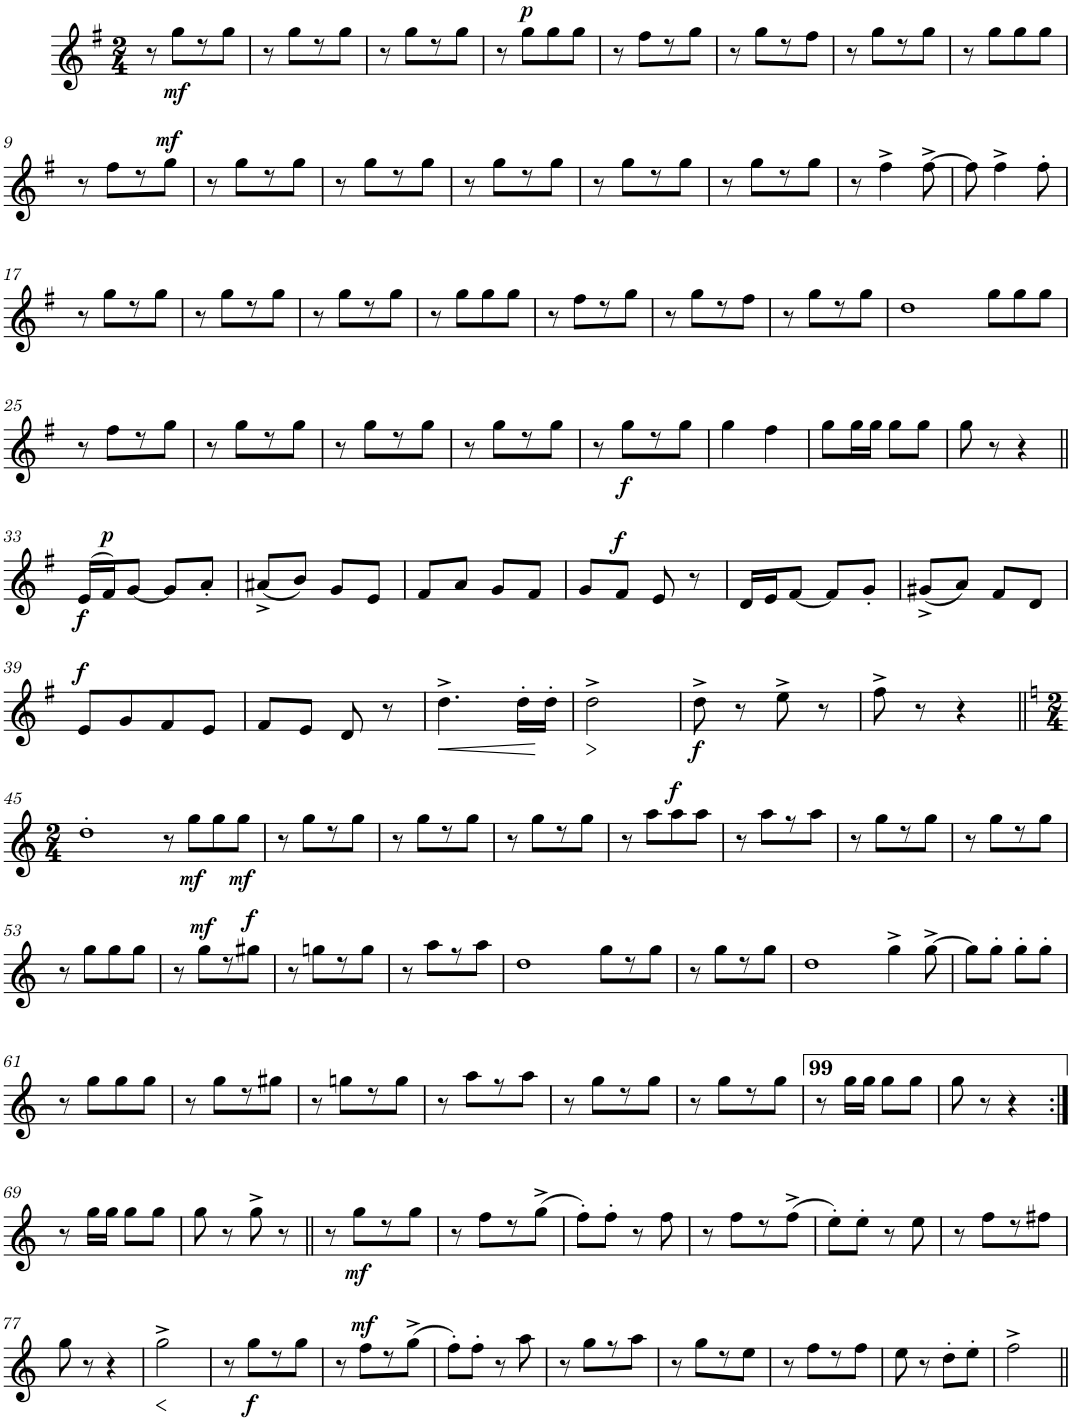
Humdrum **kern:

**kern	**dynam
*part1	*part1
*staff1	*staff1
*I"Posaune	*
*I'Psn.	*
*clefG2	*
*Trd8c14	*
*k[f#]	*
*M2/4	*
=1	=1
8r	.
!	!LO:DY:b
8gg\L	mf
8r	.
8gg\J	.
=2	=2
8r	.
8gg\L	.
8r	.
8gg\J	.
=3	=3
8r	.
8gg\L	.
8r	.
8gg\J	.
=4	=4
8r	.
!	!LO:DY:a
8gg\L	p
8gg\	.
8gg\J	.
=5	=5
8r	.
8ff#\L	.
8r	.
8gg\J	.
=6	=6
8r	.
8gg\L	.
8r	.
8ff#\J	.
=7	=7
8r	.
8gg\L	.
8r	.
8gg\J	.
=8	=8
8r	.
8gg\L	.
8gg\	.
8gg\J	.
!!LO:LB:g=z
=9	=9
8r	.
8ff#\L	.
8r	.
!	!LO:DY:a
8gg\J	mf
=10	=10
8r	.
8gg\L	.
8r	.
8gg\J	.
=11	=11
8r	.
8gg\L	.
8r	.
8gg\J	.
=12	=12
8r	.
8gg\L	.
8r	.
8gg\J	.
=13	=13
8r	.
8gg\L	.
8r	.
8gg\J	.
=14	=14
8r	.
8gg\L	.
8r	.
8gg\J	.
=15	=15
8r	.
4ff#^\	.
[>8ff#^\	.
=16	=16
8ff#\]	.
4ff#^\	.
8ff#'\	.
!!LO:LB:g=z
=17	=17
8r	.
8gg\L	.
8r	.
8gg\J	.
=18	=18
8r	.
8gg\L	.
8r	.
8gg\J	.
=19	=19
8r	.
8gg\L	.
8r	.
8gg\J	.
=20	=20
8r	.
8gg\L	.
8gg\	.
8gg\J	.
=21	=21
8r	.
8ff#\L	.
8r	.
8gg\J	.
=22	=22
8r	.
8gg\L	.
8r	.
8ff#\J	.
=23	=23
8r	.
8gg\L	.
8r	.
8gg\J	.
=24	=24
[2dd	.
2ryy	.
8gg\L	.
8gg\	.
8gg\J	.
!!LO:LB:g=z
=25	=25
8r	.
2dd]	.
8ff#\L	.
8r	.
8gg\J	.
=26	=26
8r	.
8gg\L	.
8r	.
8gg\J	.
=27	=27
8r	.
8gg\L	.
8r	.
8gg\J	.
=28	=28
8r	.
8gg\L	.
8r	.
8gg\J	.
=29	=29
8r	.
!	!LO:DY:b
8gg\L	f
8r	.
8gg\J	.
=30	=30
4gg\	.
4ff#\	.
=31	=31
8gg\L	.
16gg\L	.
16gg\JJ	.
8gg\L	.
8gg\J	.
=32	=32
8gg\	.
8r	.
4r	.
!!LO:LB:g=z
=33||	=33||
!	!LO:DY:b
(>16e/LL	f
!	!LO:DY:a
16f#/J)	p
[<8g/J	.
8g/L]	.
8a'/J	.
=34	=34
(<8a#X^/L	.
8b/J)	.
8g/L	.
8e/J	.
=35	=35
8f#/L	.
8a/J	.
8g/L	.
8f#/J	.
=36	=36
8g/L	.
!	!LO:DY:a
8f#/J	f
8e/	.
8r	.
=37	=37
16d/LL	.
16e/J	.
[<8f#/J	.
8f#/L]	.
8g'/J	.
=38	=38
(<8g#X^/L	.
8a/J)	.
8f#/L	.
8d/J	.
!!LO:LB:g=z
=39	=39
!	!LO:DY:a
8e/L	f
8g/	.
8f#/	.
8e/J	.
=40	=40
8f#/L	.
8e/J	.
8d/	.
8r	.
=41	=41
!	!LO:HP:b
4.dd^\	<
16dd'\LL	.
16dd'\JJ	[
=42	=42
!	!LO:HP:b
2dd^\	>
=43	=43
!	!LO:DY:b
8dd^\	f
8r	.
8ee^\	.
8r	.
=44	=44
8ff#^\	.
8r	.
4r	.
!!LO:LB:g=z
=45||	=45||
*k[]	*
*M2/4	*
[2dd	.
2ryy	.
8r	.
!	!LO:DY:b
8gg\L	mf
8gg\	.
!	!LO:DY:b
8gg\J	mf
=46	=46
8r	.
2dd']	.
8gg\L	.
8r	.
8gg\J	.
=47	=47
8r	.
8gg\L	.
8r	.
8gg\J	.
=48	=48
8r	.
8gg\L	.
8r	.
8gg\J	.
=49	=49
8r	.
8aa\L	.
!	!LO:DY:a
8aa\	f
8aa\J	.
=50	=50
8r	.
8aa\L	.
8r	.
8aa\J	.
=51	=51
8r	.
8gg\L	.
8r	.
8gg\J	.
=52	=52
8r	.
8gg\L	.
8r	.
8gg\J	.
!!LO:LB:g=z
=53	=53
8r	.
8gg\L	.
8gg\	.
8gg\J	.
=54	=54
8r	.
!	!LO:DY:a
8gg\L	mf
8r	.
!	!LO:DY:a
8gg#X\J	f
=55	=55
8r	.
8ggn\L	.
8r	.
8gg\J	.
=56	=56
8r	.
8aa\L	.
8r	.
8aa\J	.
=57	=57
[2dd	.
2ryy	.
8gg\L	.
8r	.
8gg\J	.
=58	=58
8r	.
2dd]	.
8gg\L	.
8r	.
8gg\J	.
=59	=59
[2dd	.
2ryy	.
4gg^\	.
[>8gg^\	.
=60	=60
8gg\L]	.
2dd]	.
8gg'\J	.
8gg'\L	.
8gg'\J	.
!!LO:LB:g=z
=61	=61
8r	.
8gg\L	.
8gg\	.
8gg\J	.
=62	=62
8r	.
8gg\L	.
8r	.
8gg#X\J	.
=63	=63
8r	.
8ggn\L	.
8r	.
8gg\J	.
=64	=64
8r	.
8aa\L	.
8r	.
8aa\J	.
=65	=65
8r	.
8gg\L	.
8r	.
8gg\J	.
=66	=66
8r	.
8gg\L	.
8r	.
8gg\J	.
=67	=67
8r	.
16gg\LL	.
16gg\JJ	.
8gg\L	.
8gg\J	.
=68	=68
8gg\	.
8r	.
4r	.
!!LO:LB:g=z
=69:|!	=69:|!
8r	.
16gg\LL	.
16gg\JJ	.
8gg\L	.
8gg\J	.
=70	=70
8gg\	.
8r	.
8gg^\	.
8r	.
=71||	=71||
8r	.
!	!LO:DY:b
8gg\L	mf
8r	.
8gg\J	.
=72	=72
8r	.
8ff\L	.
8r	.
(>8gg^\J	.
=73	=73
8ff'\L)	.
8ff'\J	.
8r	.
8ff\	.
=74	=74
8r	.
8ff\L	.
8r	.
(>8ff^\J	.
=75	=75
8ee'\L)	.
8ee'\J	.
8r	.
8ee\	.
=76	=76
8r	.
8ff\L	.
8r	.
8ff#X\J	.
!!LO:LB:g=z
=77	=77
8gg\	.
8r	.
4r	.
.	]
=78	=78
2gg^\	.
=79	=79
8r	.
!	!LO:DY:b
8gg\L	f
8r	.
8gg\J	.
=80	=80
8r	.
!	!LO:DY:a
8ff\L	mf
8r	.
(>8gg^\J	.
=81	=81
8ff'\L)	.
8ff'\J	.
8r	.
8aa\	.
=82	=82
8r	.
8gg\L	.
8r	.
8aa\J	.
=83	=83
8r	.
8gg\L	.
8r	.
8ee\J	.
=84	=84
8r	.
8ff\L	.
8r	.
8ff\J	.
=85	=85
8ee\	.
8r	.
8dd'\L	.
8ee'\J	.
=86	=86
2ff^\	.
=||	=||
*-	*-
